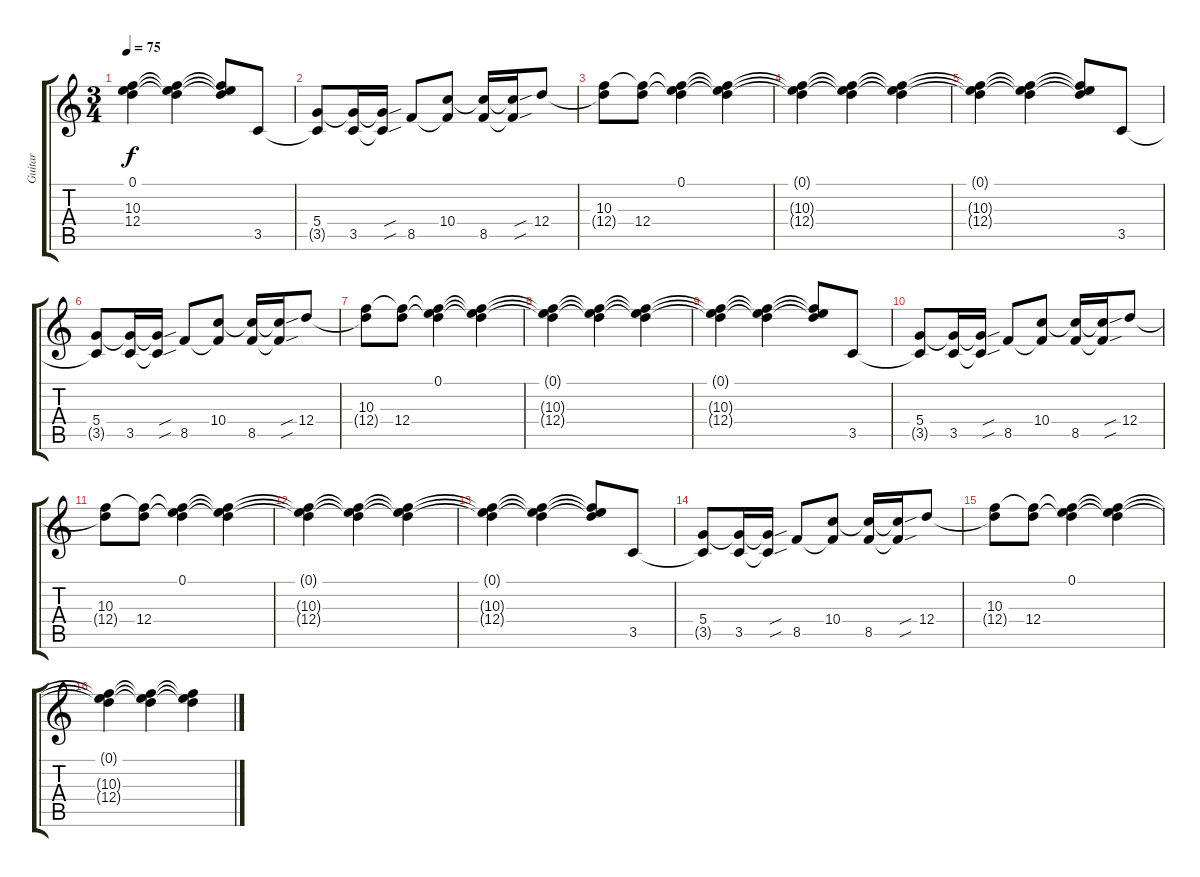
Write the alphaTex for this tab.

\track ("Guitar" "Guitar") {instrument electricguitarclean}
\staff {score tabs}
\tuning (E4 B3 G3 D3 A2 D2) {hide}
\ts (3 4)
\tempo 75
\clef g2
\ks c
(0.1{t} 10.3{t} 12.4{t}).4{dy f} (0.1{t} 10.3{t} 12.4{t}).4 (0.1{t} 10.3{t} 12.4{t}).8 3.5.8 |
(5.4 3.5{t}).8 (5.4{t} 3.5).16 (5.4{sou t} 3.5{sou t}).16 8.5.8 (10.4 8.5{t}).8 (10.4{t} 8.5).16 (10.4{sou t} 8.5{sou t}).16 12.4.8 |
(10.3 12.4{t}).8 (10.3{t} 12.4).8 (0.1 10.3{t} 12.4{t}).4 (0.1{t} 10.3{t} 12.4{t}).4 |
(0.1{t} 10.3{t} 12.4{t}).4 (0.1{t} 10.3{t} 12.4{t}).4 (0.1{t} 10.3{t} 12.4{t}).4 |
(0.1{t} 10.3{t} 12.4{t}).4 (0.1{t} 10.3{t} 12.4{t}).4 (0.1{t} 10.3{t} 12.4{t}).8 3.5.8 |
(5.4 3.5{t}).8 (5.4{t} 3.5).16 (5.4{sou t} 3.5{sou t}).16 8.5.8 (10.4 8.5{t}).8 (10.4{t} 8.5).16 (10.4{sou t} 8.5{sou t}).16 12.4.8 |
(10.3 12.4{t}).8 (10.3{t} 12.4).8 (0.1 10.3{t} 12.4{t}).4 (0.1{t} 10.3{t} 12.4{t}).4 |
(0.1{t} 10.3{t} 12.4{t}).4 (0.1{t} 10.3{t} 12.4{t}).4 (0.1{t} 10.3{t} 12.4{t}).4 |
(0.1{t} 10.3{t} 12.4{t}).4 (0.1{t} 10.3{t} 12.4{t}).4 (0.1{t} 10.3{t} 12.4{t}).8 3.5.8 |
(5.4 3.5{t}).8 (5.4{t} 3.5).16 (5.4{sou t} 3.5{sou t}).16 8.5.8 (10.4 8.5{t}).8 (10.4{t} 8.5).16 (10.4{sou t} 8.5{sou t}).16 12.4.8 |
(10.3 12.4{t}).8 (10.3{t} 12.4).8 (0.1 10.3{t} 12.4{t}).4 (0.1{t} 10.3{t} 12.4{t}).4 |
(0.1{t} 10.3{t} 12.4{t}).4 (0.1{t} 10.3{t} 12.4{t}).4 (0.1{t} 10.3{t} 12.4{t}).4 |
(0.1{t} 10.3{t} 12.4{t}).4 (0.1{t} 10.3{t} 12.4{t}).4 (0.1{t} 10.3{t} 12.4{t}).8 3.5.8 |
(5.4 3.5{t}).8 (5.4{t} 3.5).16 (5.4{sou t} 3.5{sou t}).16 8.5.8 (10.4 8.5{t}).8 (10.4{t} 8.5).16 (10.4{sou t} 8.5{sou t}).16 12.4.8 |
(10.3 12.4{t}).8 (10.3{t} 12.4).8 (0.1 10.3{t} 12.4{t}).4 (0.1{t} 10.3{t} 12.4{t}).4 |
(0.1{t} 10.3{t} 12.4{t}).4 (0.1{t} 10.3{t} 12.4{t}).4 (0.1{t} 10.3{t} 12.4{t}).4
